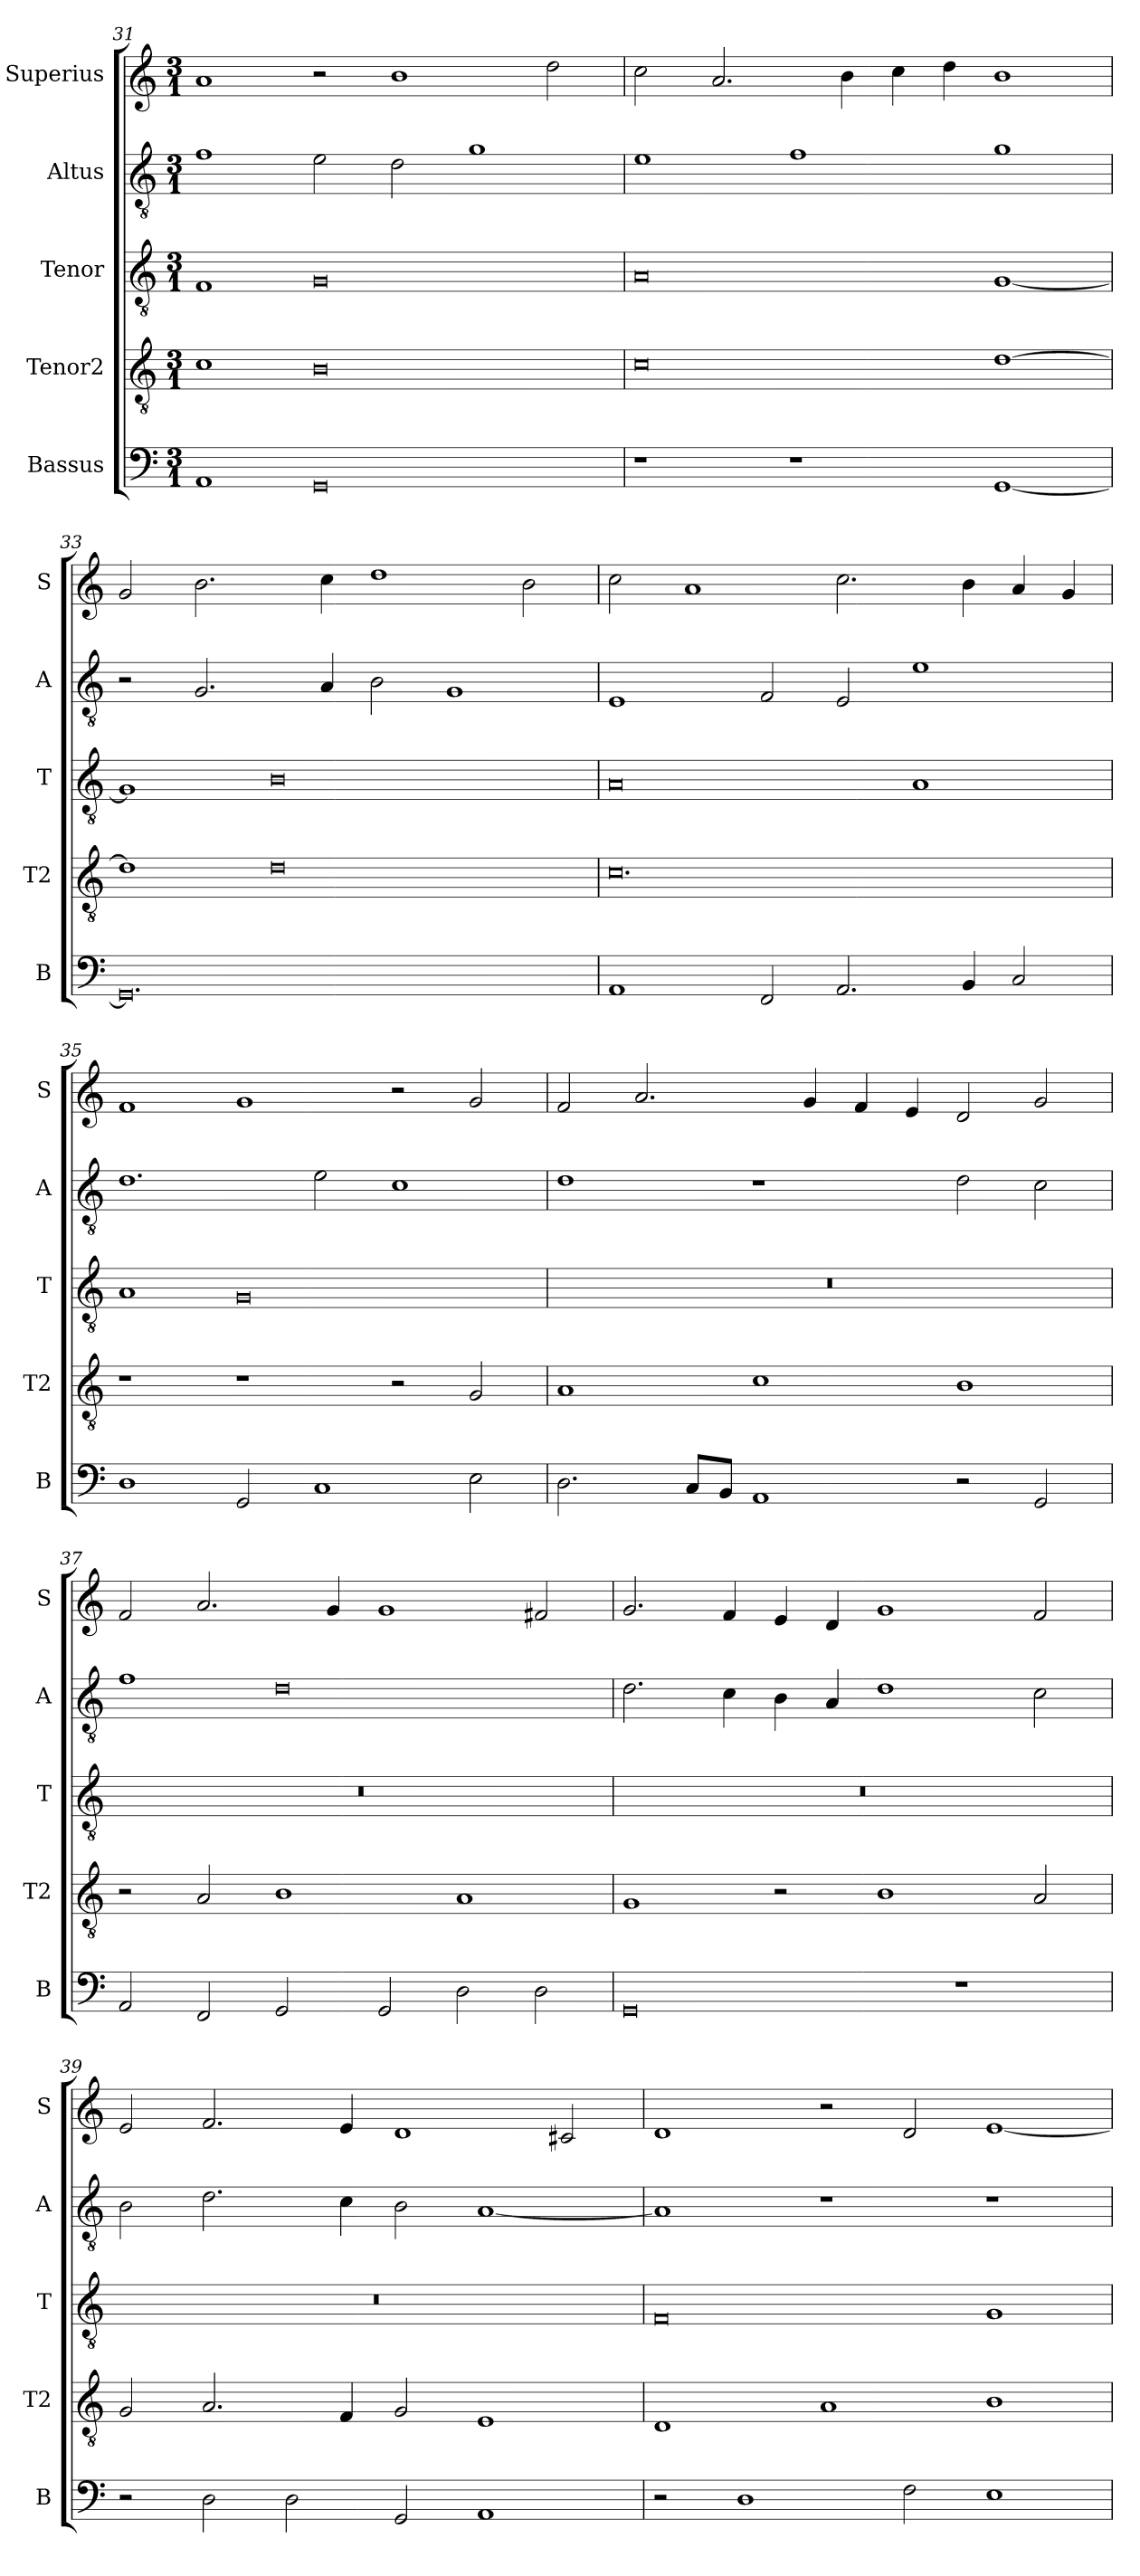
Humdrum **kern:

**kern	**kern	**kern	**kern	**kern
*part5	*part4	*part3	*part2	*part1
*staff5	*staff4	*staff3	*staff2	*staff1
*I"Bassus	*I"Tenor2	*I"Tenor	*I"Altus	*I"Superius
*I'B	*I'T2	*I'T	*I'A	*I'S
*clefF4	*clefGv2	*clefGv2	*clefGv2	*clefG2
*k[]	*k[]	*k[]	*k[]	*k[]
*M3/1	*M3/1	*M3/1	*M3/1	*M3/1
=31	=31	=31	=31	=31
1AA	1c	1F	1f	1a
0GG	0B	0G	2e\	2r
.	.	.	2d\	1b
.	.	.	1g	.
.	.	.	.	2dd\
=32	=32	=32	=32	=32
1r	0c	0A	1e	2cc\
.	.	.	.	2.a/
1r	.	.	1f	.
.	.	.	.	4b\
.	.	.	.	4cc\
.	.	.	.	4dd\
[1GG	[1d	[1G	1g	1b
=33	=33	=33	=33	=33
0.GG]	1d]	1G]	2r	2g/
.	.	.	2.G/	2.b\
.	0d	0B	.	.
.	.	.	4A/	4cc\
.	.	.	2B\	1dd
.	.	.	1G	.
.	.	.	.	2b\
=34	=34	=34	=34	=34
1AA	0.c	0A	1E	2cc\
.	.	.	.	1a
2FF/	.	.	2F/	.
2.AA/	.	.	2E/	2.cc\
.	.	1A	1e	.
4BB/	.	.	.	4b\
2C/	.	.	.	4a/
.	.	.	.	4g/
=35	=35	=35	=35	=35
1D	1r	1A	1.d	1f
2GG/	1r	0G	.	1g
1C	.	.	2e\	.
.	2r	.	1c	2r
2E\	2G/	.	.	2g/
=36	=36	=36	=36	=36
2.D\	1A	0.r	1d	2f/
.	.	.	.	2.a/
8C/L	.	.	.	.
8BB/J	.	.	.	.
1AA	1c	.	1r	.
.	.	.	.	4g/
.	.	.	.	4f/
.	.	.	.	4e/
2r	1B	.	2d\	2d/
2GG/	.	.	2c\	2g/
=37	=37	=37	=37	=37
2AA/	2r	0.r	1f	2f/
2FF/	2A/	.	.	2.a/
2GG/	1B	.	0d	.
.	.	.	.	4g/
2GG/	.	.	.	1g
2D\	1A	.	.	.
2D\	.	.	.	2f#X/
=38	=38	=38	=38	=38
0GG	1G	0.r	2.d\	2.g/
.	.	.	4c\	4f/
.	2r	.	4B\	4e/
.	.	.	4A/	4d/
.	1B	.	1d	1g
1r	.	.	.	.
.	2A/	.	2c\	2f/
=39	=39	=39	=39	=39
2r	2G/	0.r	2B\	2e/
2D\	2.A/	.	2.d\	2.f/
2D\	.	.	.	.
.	4F/	.	4c\	4e/
2GG/	2G/	.	2B\	1d
1AA	1E	.	[1A	.
.	.	.	.	2c#X/
=40	=40	=40	=40	=40
2r	1D	0F	1A]	1d
1D	.	.	.	.
.	1A	.	1r	2r
2F\	.	.	.	2d/
1E	1B	1G	1r	[1e
=	=	=	=	=
*-	*-	*-	*-	*-
